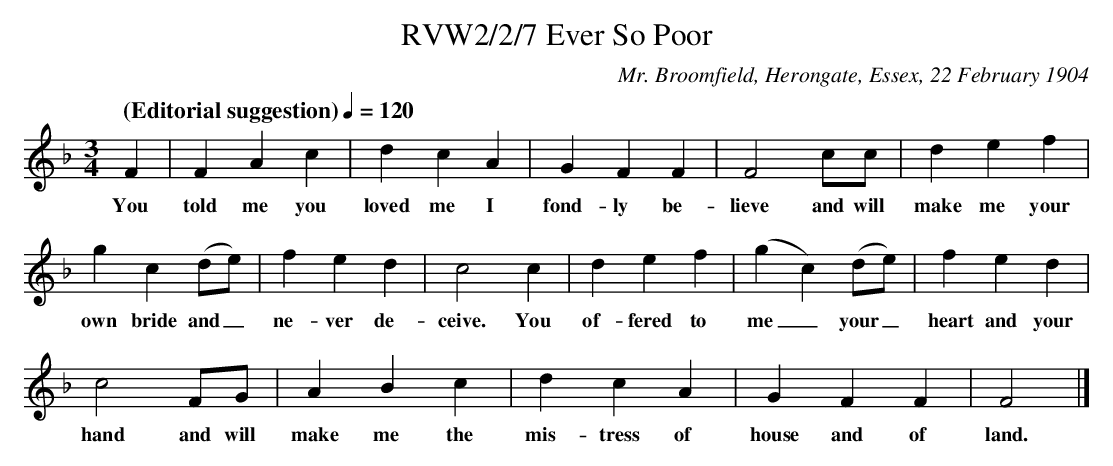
X:1
T:RVW2/2/7 Ever So Poor
C:Mr. Broomfield, Herongate, Essex, 22 February 1904
L:1/4
Q: "(Editorial suggestion)" 1/4=120
M:3/4
K:F
F | F A c | d c A | G F F | F2 c/2c/2 | d e f|
w: You told me you loved me I fond-ly be-lieve and will make me your
g c (d/2e/2) | f e d | c2 c | d e f| (gc) (d/2e/2) | f e d|
w: own bride and_ ne-ver de-ceive. You of-fered to me_ your_ heart and your
c2 F/2G/2 | A B c | d c A | G F F | F2|]
w: hand and will make me the mis-tress of house and of land.
